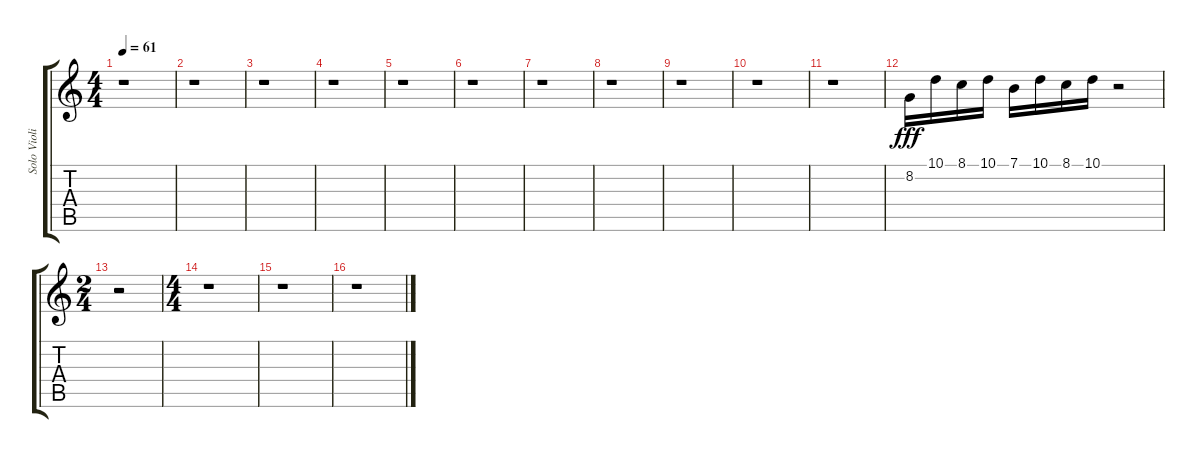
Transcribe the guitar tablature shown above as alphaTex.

\track ("Solo Violin R" "Solo Violi") {instrument violin}
\staff {score tabs}
\tuning (E4 B3 G3 D3 A2 E2) {hide}
\ts (4 4)
\tempo 61
\clef g2
\ks c
r.1{dy fff} |
r.1 |
r.1 |
r.1 |
r.1 |
r.1 |
r.1 |
r.1 |
r.1 |
r.1 |
r.1 |
8.2.16 10.1.16 8.1.16 10.1.16 7.1.16 10.1.16 8.1.16 10.1.16 r.2 |
\ts (2 4)
r.2 |
\ts (4 4)
r.1 |
r.1 |
r.1
